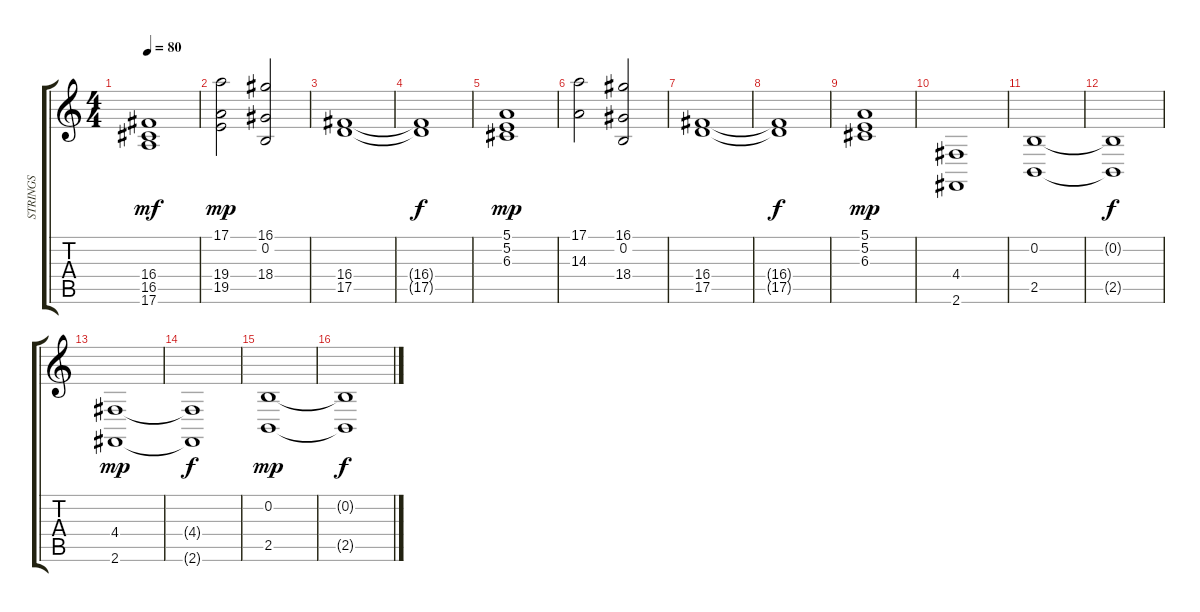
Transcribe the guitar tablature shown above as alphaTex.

\track ("STRINGS" "STRINGS") {instrument stringensemble2}
\staff {score tabs}
\tuning (E4 B3 G3 D3 A2 E2) {hide}
\ts (4 4)
\tempo 80
\clef g2
\ks c
(16.4 16.5 17.6).1{dy mf} |
(17.1 19.4 19.5).2{dy mp volume 16} (16.1 0.2 18.4).2 |
(16.4 17.5).1 |
(16.4{t} 17.5{t}).1{dy f} |
(5.1 5.2 6.3).1{dy mp} |
(17.1 14.3).2 (16.1 0.2 18.4).2 |
(16.4 17.5).1 |
(16.4{t} 17.5{t}).1{dy f} |
(5.1 5.2 6.3).1{dy mp} |
(4.4 2.6).1 |
(0.2 2.5).1 |
(0.2{t} 2.5{t}).1{dy f} |
(4.4 2.6).1{dy mp} |
(4.4{t} 2.6{t}).1{dy f} |
(0.2 2.5).1{dy mp} |
(0.2{t} 2.5{t}).1{dy f}
